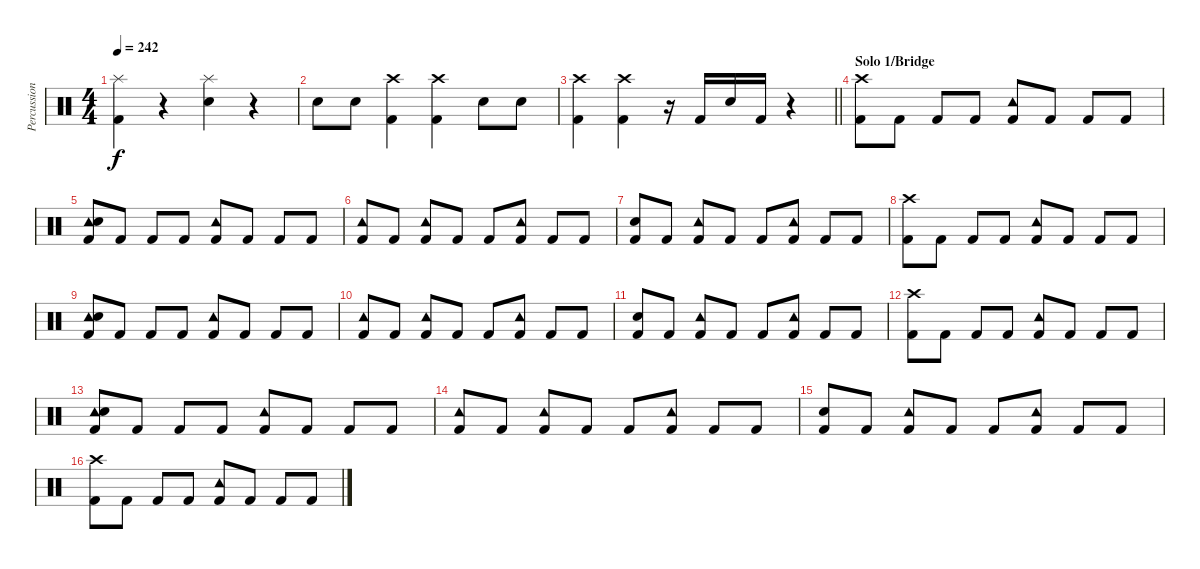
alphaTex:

\track ("Percussion" "Percussion") {instrument percussion}
\staff {score}
\articulation defaults
\ts (4 4)
\tempo 242
\clef neutral
\ks c
("Splash (hit)" "Kick (hit) 2").4{dy f} r.4 ("Splash (hit)" "Electric Snare (hit)").4 r.4 |
"Electric Snare (hit)".8 "Electric Snare (hit)".8 ("Crash high (hit)" "Kick (hit) 2").4 ("Crash high (hit)" "Kick (hit) 2").4 "Electric Snare (hit)".8 "Electric Snare (hit)".8 |
\barLineRight lightlight
("Crash high (hit)" "Kick (hit) 2").4 ("Crash high (hit)" "Kick (hit) 2").4 r.16 "Kick (hit) 2".16 "Electric Snare (hit)".16 "Kick (hit) 2".16 r.4 |
\section ("" "Solo 1/Bridge")
("Crash high (hit)" "Kick (hit) 2").8 "Kick (hit) 2".8 "Kick (hit) 2".8 "Kick (hit) 2".8 ("Tambourine (hit)" "Kick (hit) 2").8 "Kick (hit) 2".8 "Kick (hit) 2".8 "Kick (hit) 2".8 |
("Tambourine (hit)" "Electric Snare (hit)" "Kick (hit) 2").8 "Kick (hit) 2".8 "Kick (hit) 2".8 "Kick (hit) 2".8 ("Tambourine (hit)" "Kick (hit) 2").8 "Kick (hit) 2".8 "Kick (hit) 2".8 "Kick (hit) 2".8 |
("Tambourine (hit)" "Kick (hit) 2").8 "Kick (hit) 2".8 ("Tambourine (hit)" "Kick (hit) 2").8 "Kick (hit) 2".8 "Kick (hit) 2".8 ("Tambourine (hit)" "Kick (hit) 2").8 "Kick (hit) 2".8 "Kick (hit) 2".8 |
("Electric Snare (hit)" "Kick (hit) 2").8 "Kick (hit) 2".8 ("Tambourine (hit)" "Kick (hit) 2").8 "Kick (hit) 2".8 "Kick (hit) 2".8 ("Tambourine (hit)" "Kick (hit) 2").8 "Kick (hit) 2".8 "Kick (hit) 2".8 |
("Crash high (hit)" "Kick (hit) 2").8 "Kick (hit) 2".8 "Kick (hit) 2".8 "Kick (hit) 2".8 ("Tambourine (hit)" "Kick (hit) 2").8 "Kick (hit) 2".8 "Kick (hit) 2".8 "Kick (hit) 2".8 |
("Tambourine (hit)" "Electric Snare (hit)" "Kick (hit) 2").8 "Kick (hit) 2".8 "Kick (hit) 2".8 "Kick (hit) 2".8 ("Tambourine (hit)" "Kick (hit) 2").8 "Kick (hit) 2".8 "Kick (hit) 2".8 "Kick (hit) 2".8 |
("Tambourine (hit)" "Kick (hit) 2").8 "Kick (hit) 2".8 ("Tambourine (hit)" "Kick (hit) 2").8 "Kick (hit) 2".8 "Kick (hit) 2".8 ("Tambourine (hit)" "Kick (hit) 2").8 "Kick (hit) 2".8 "Kick (hit) 2".8 |
("Electric Snare (hit)" "Kick (hit) 2").8 "Kick (hit) 2".8 ("Tambourine (hit)" "Kick (hit) 2").8 "Kick (hit) 2".8 "Kick (hit) 2".8 ("Tambourine (hit)" "Kick (hit) 2").8 "Kick (hit) 2".8 "Kick (hit) 2".8 |
("Crash high (hit)" "Kick (hit) 2").8 "Kick (hit) 2".8 "Kick (hit) 2".8 "Kick (hit) 2".8 ("Tambourine (hit)" "Kick (hit) 2").8 "Kick (hit) 2".8 "Kick (hit) 2".8 "Kick (hit) 2".8 |
("Tambourine (hit)" "Electric Snare (hit)" "Kick (hit) 2").8 "Kick (hit) 2".8 "Kick (hit) 2".8 "Kick (hit) 2".8 ("Tambourine (hit)" "Kick (hit) 2").8 "Kick (hit) 2".8 "Kick (hit) 2".8 "Kick (hit) 2".8 |
("Tambourine (hit)" "Kick (hit) 2").8 "Kick (hit) 2".8 ("Tambourine (hit)" "Kick (hit) 2").8 "Kick (hit) 2".8 "Kick (hit) 2".8 ("Tambourine (hit)" "Kick (hit) 2").8 "Kick (hit) 2".8 "Kick (hit) 2".8 |
("Electric Snare (hit)" "Kick (hit) 2").8 "Kick (hit) 2".8 ("Tambourine (hit)" "Kick (hit) 2").8 "Kick (hit) 2".8 "Kick (hit) 2".8 ("Tambourine (hit)" "Kick (hit) 2").8 "Kick (hit) 2".8 "Kick (hit) 2".8 |
("Crash high (hit)" "Kick (hit) 2").8 "Kick (hit) 2".8 "Kick (hit) 2".8 "Kick (hit) 2".8 ("Tambourine (hit)" "Kick (hit) 2").8 "Kick (hit) 2".8 "Kick (hit) 2".8 "Kick (hit) 2".8
